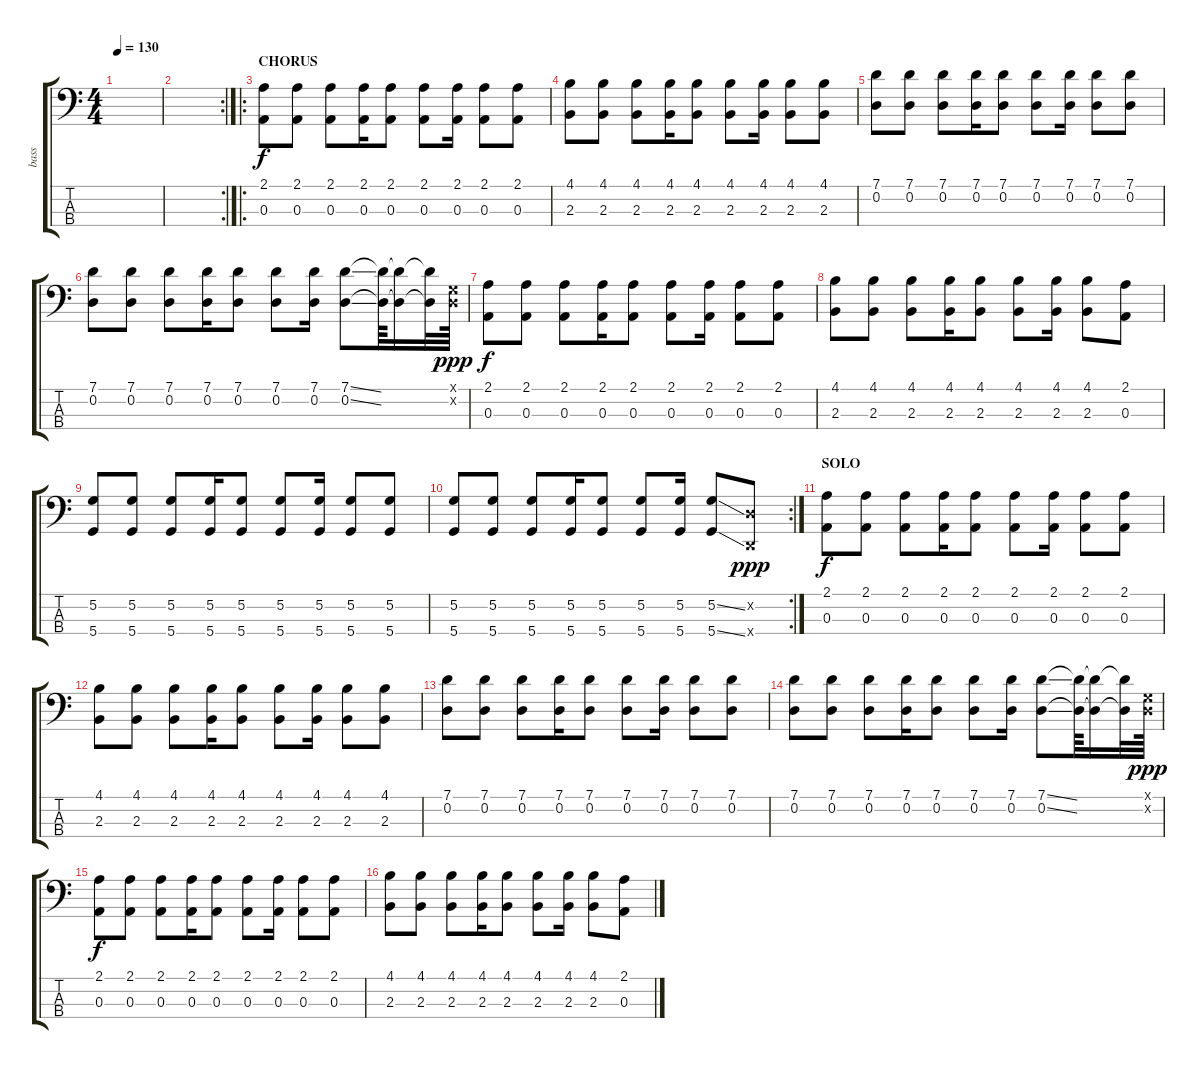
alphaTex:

\track ("bass" "bass") {instrument electricbasspick}
\staff {score tabs}
\tuning (G2 D2 A1 D1) {hide}
\ts (4 4)
\tempo 130
\clef f4
\ks c
|
\rc 2
|
\ro
\section ("" "CHORUS")
(2.1 0.3).8{instrument electricbasspick} (2.1 0.3).8 (2.1 0.3).8 (2.1 0.3).16 (2.1 0.3).8 (2.1 0.3).8 (2.1 0.3).16 (2.1 0.3).8 (2.1 0.3).8 |
(4.1 2.3).8 (4.1 2.3).8 (4.1 2.3).8 (4.1 2.3).16 (4.1 2.3).8 (4.1 2.3).8 (4.1 2.3).16 (4.1 2.3).8 (4.1 2.3).8 |
(7.1 0.2).8 (7.1 0.2).8 (7.1 0.2).8 (7.1 0.2).16 (7.1 0.2).8 (7.1 0.2).8 (7.1 0.2).16 (7.1 0.2).8 (7.1 0.2).8 |
(7.1 0.2).8 (7.1 0.2).8 (7.1 0.2).8 (7.1 0.2).16 (7.1 0.2).8 (7.1 0.2).8 (7.1 0.2).16 (7.1{ss} 0.2{ss}).8 (7.1{t} 0.2{t}).64 (7.1{t} 0.2{t}).16 (7.1{t} 0.2{t}).32 (0.1{x} 0.2{x}).64{dy ppp} |
(2.1 0.3).8{dy f} (2.1 0.3).8 (2.1 0.3).8 (2.1 0.3).16 (2.1 0.3).8 (2.1 0.3).8 (2.1 0.3).16 (2.1 0.3).8 (2.1 0.3).8 |
(4.1 2.3).8 (4.1 2.3).8 (4.1 2.3).8 (4.1 2.3).16 (4.1 2.3).8 (4.1 2.3).8 (4.1 2.3).16 (4.1 2.3).8 (2.1 0.3).8 |
(5.2 5.4).8 (5.2 5.4).8 (5.2 5.4).8 (5.2 5.4).16 (5.2 5.4).8 (5.2 5.4).8 (5.2 5.4).16 (5.2 5.4).8 (5.2 5.4).8 |
\rc 2
(5.2 5.4).8 (5.2 5.4).8 (5.2 5.4).8 (5.2 5.4).16 (5.2 5.4).8 (5.2 5.4).8 (5.2 5.4).16 (5.2{ss} 5.4{ss}).8 (0.2{x} 0.4{x}).8{dy ppp} |
\section ("" "SOLO")
(2.1 0.3).8{dy f volume 13 instrument electricbasspick} (2.1 0.3).8 (2.1 0.3).8 (2.1 0.3).16 (2.1 0.3).8 (2.1 0.3).8 (2.1 0.3).16 (2.1 0.3).8 (2.1 0.3).8 |
(4.1 2.3).8 (4.1 2.3).8 (4.1 2.3).8 (4.1 2.3).16 (4.1 2.3).8 (4.1 2.3).8 (4.1 2.3).16 (4.1 2.3).8 (4.1 2.3).8 |
(7.1 0.2).8 (7.1 0.2).8 (7.1 0.2).8 (7.1 0.2).16 (7.1 0.2).8 (7.1 0.2).8 (7.1 0.2).16 (7.1 0.2).8 (7.1 0.2).8 |
(7.1 0.2).8 (7.1 0.2).8 (7.1 0.2).8 (7.1 0.2).16 (7.1 0.2).8 (7.1 0.2).8 (7.1 0.2).16 (7.1{ss} 0.2{ss}).8 (7.1{t} 0.2{t}).64 (7.1{t} 0.2{t}).16 (7.1{t} 0.2{t}).32 (0.1{x} 0.2{x}).64{dy ppp} |
(2.1 0.3).8{dy f} (2.1 0.3).8 (2.1 0.3).8 (2.1 0.3).16 (2.1 0.3).8 (2.1 0.3).8 (2.1 0.3).16 (2.1 0.3).8 (2.1 0.3).8 |
(4.1 2.3).8 (4.1 2.3).8 (4.1 2.3).8 (4.1 2.3).16 (4.1 2.3).8 (4.1 2.3).8 (4.1 2.3).16 (4.1 2.3).8 (2.1 0.3).8
